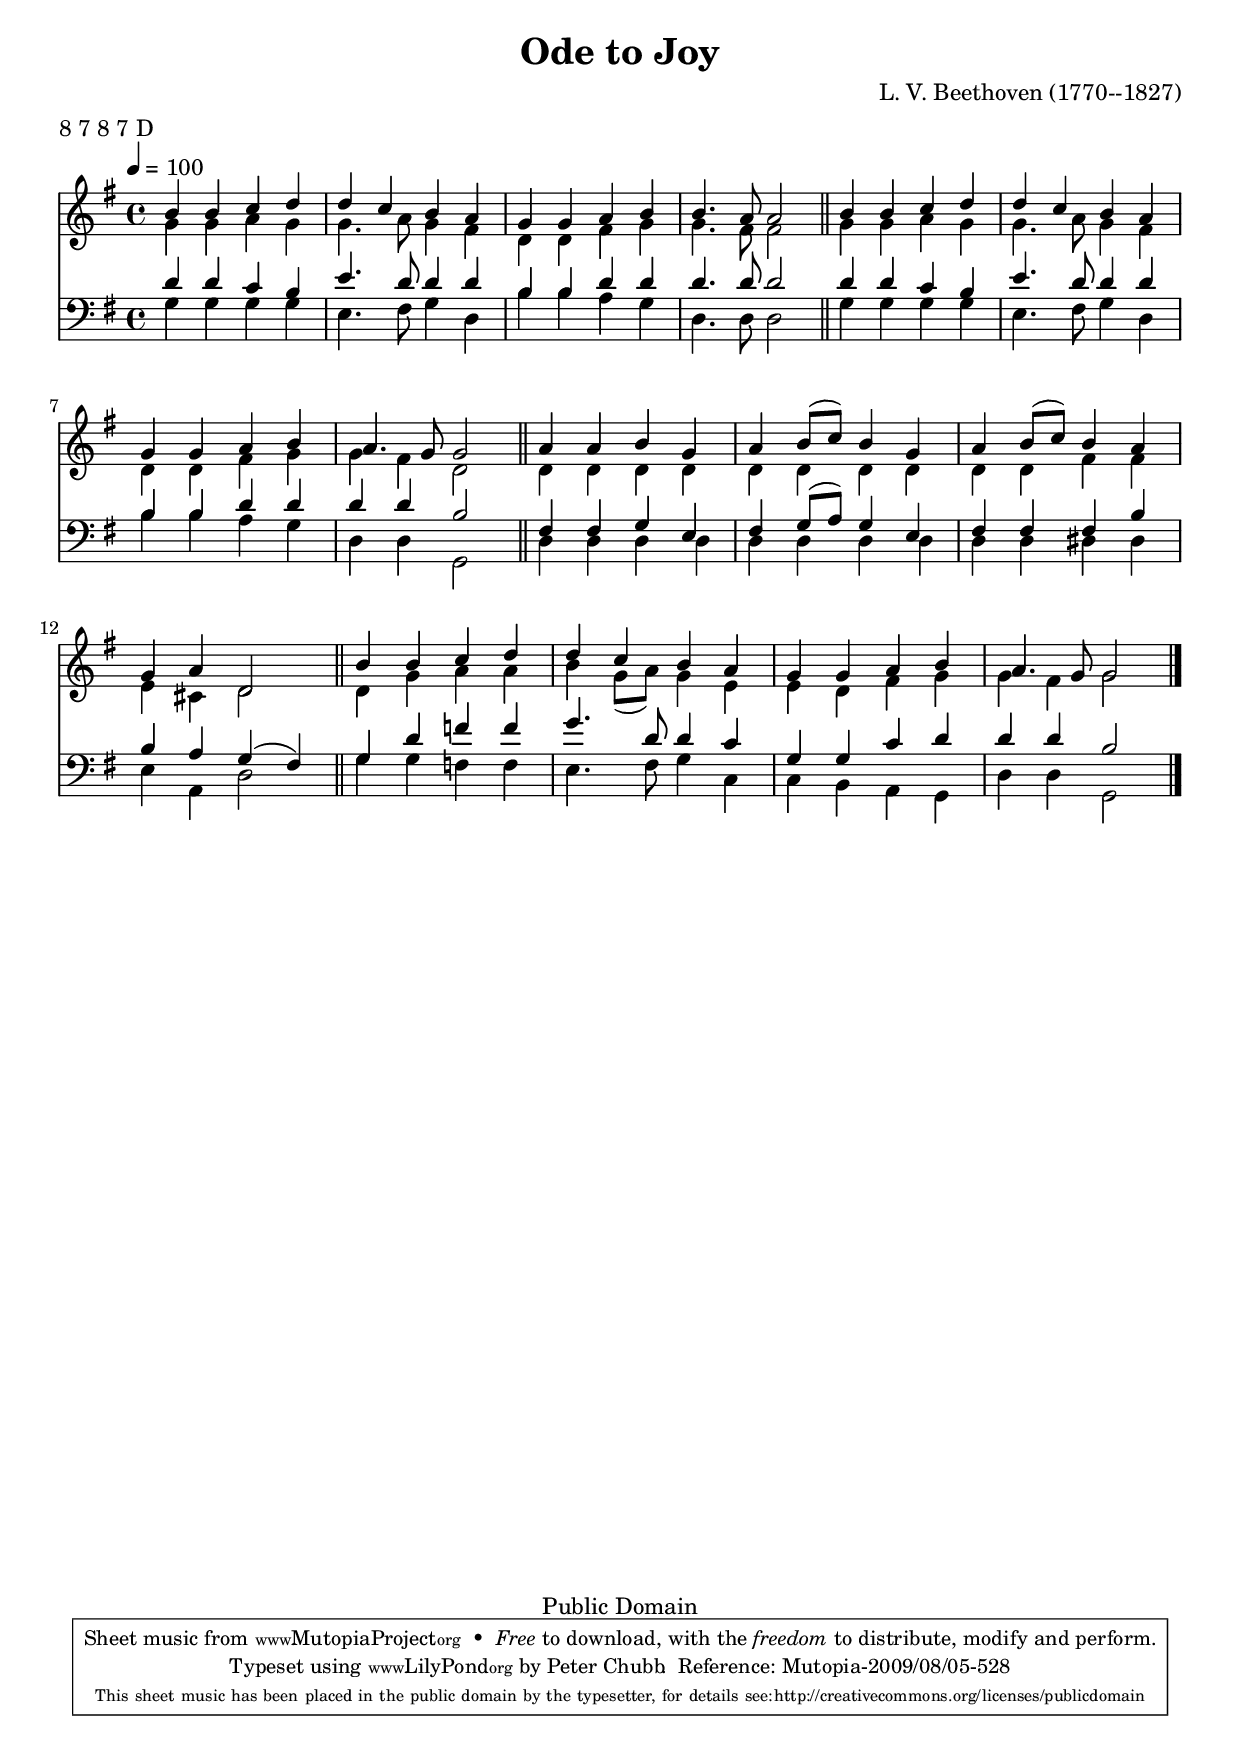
\header {
    filename = "ode.ly"
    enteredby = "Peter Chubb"
    composer = "L. V. Beethoven (1770--1827)"
    date = "c. 1800"
    title = "Ode to Joy"
    metre = "8 7 8 7 D"
    meter = "8 7 8 7 D"


    title = "Ode to Joy"
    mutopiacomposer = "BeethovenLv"
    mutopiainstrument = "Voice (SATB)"

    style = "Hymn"
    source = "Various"
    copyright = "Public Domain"
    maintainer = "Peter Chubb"
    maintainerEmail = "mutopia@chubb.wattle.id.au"
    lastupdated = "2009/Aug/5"
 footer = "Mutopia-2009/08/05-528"
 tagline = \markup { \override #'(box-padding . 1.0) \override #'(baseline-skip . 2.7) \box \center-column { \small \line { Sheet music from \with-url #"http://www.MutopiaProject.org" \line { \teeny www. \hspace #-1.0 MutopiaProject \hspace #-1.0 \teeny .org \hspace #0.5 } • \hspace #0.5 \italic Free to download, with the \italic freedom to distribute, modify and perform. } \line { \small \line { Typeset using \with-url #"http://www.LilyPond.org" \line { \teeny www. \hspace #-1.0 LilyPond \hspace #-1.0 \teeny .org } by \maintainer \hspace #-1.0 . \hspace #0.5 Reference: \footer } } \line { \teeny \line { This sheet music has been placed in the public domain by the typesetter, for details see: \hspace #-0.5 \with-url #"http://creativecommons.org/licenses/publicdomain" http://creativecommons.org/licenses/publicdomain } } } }
}

\version "2.12.0"

sop =  \transpose c c'{
	\voiceOne
	b4 b c' d' | d' c' b a | g g a b | b4. a8 a2 \bar "||"
	b4 b c' d' | d' c' b a | g g a b | a4. g8 g2 \bar "||"	
	a4 a b g | a  b8[( c']) b4 g | a  b8[( c']) b4 a | g a d2 \bar "||"
	b4 b c' d' | d' c' b a | g g a b | a4. g8 g2 |
}

alto =  \transpose c c'{
	\voiceTwo
	g4 g a g | g4. a8 g4 fis | d d fis g| g4. fis8 fis2 |
	g4 g a g | g4. a8 g4 fis | d d fis g| g4 fis d2 |
	d4 d d d | d d d d | d d fis fis | e cis d2 |
	d4 g a a b  g8[( a]) g4 e | e d fis g |g fis g2 |
}

tenor = {
	\voiceOne
	d'4 d' c' b | e'4. d'8 d'4 d' | b b d' d' | d'4. d'8 d'2 \bar "||"
	d'4 d' c' b | e'4. d'8 d'4 d' | b b d' d' | d'4 d' b2 \bar "||"
	fis4 fis g  e | fis  g8[( a8]) g4 e | fis fis fis b | b a g( fis) \bar "||"
	g4 d' f' f' | g'4. d'8 d'4 c' | g g c' d' | d' d' b2
}
bass = {
      \voiceTwo
      g4 g g g | e4. fis8 g4 d | b b a g | d4. d8 d2 |
      g4 g g g | e4. fis8 g4 d | b b a g | d d g,2 |
      d4 d d d | d d d d | d d dis dis | e a, d2 |
      g4 g f f  | e4. fis8 g4 c | c b, a, g, | d d g,2 |
}


global = {
	\time 4/4
	\key g \major
	\tempo 4=100
	\skip 1*16
	\bar "|."
}

upperStaff = \context Staff = upper<< 
	\global
	\clef "G"
	  <<
	   \context Voice = "sop"    \sop
	   \context Voice = "alto" \alto
	  >>
>>

lowerStaff = \context Staff = lower<<
	\global
	\clef "F"
	<<
	    \context Voice = "tenor" \tenor
	    \context Voice = "bass" \bass
	>>
>>
\score{
 %\transpose bes c'
	<<
		\upperStaff
		\lowerStaff
	>>

	\layout {
	  indent = 0.0\mm
	}

	\midi {
	}
}

